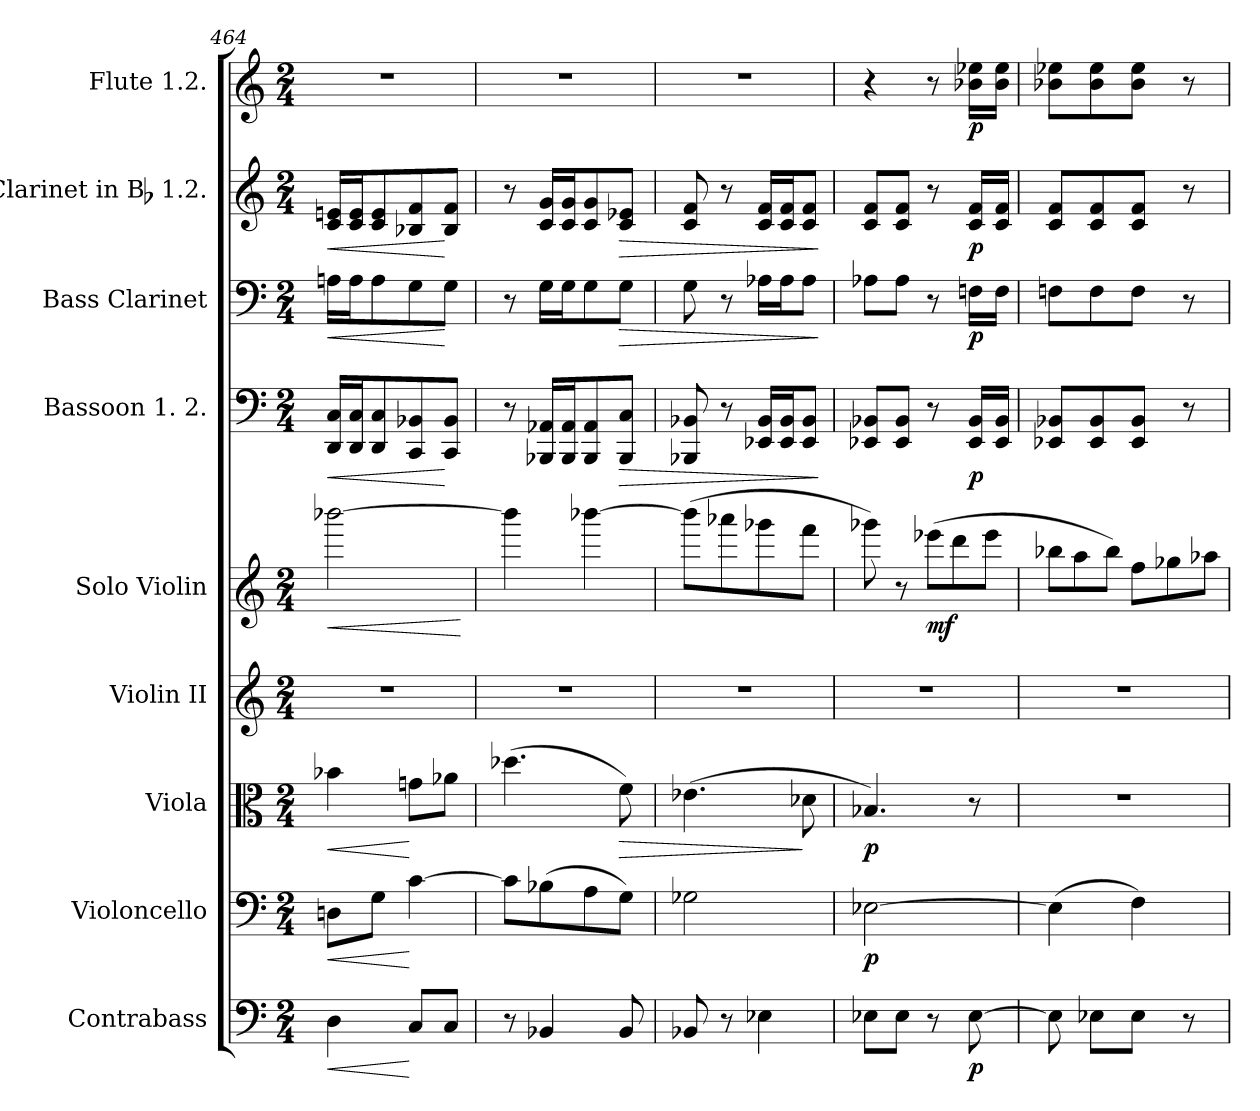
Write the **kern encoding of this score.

**kern	**dynam	**kern	**dynam	**kern	**dynam	**kern	**kern	**dynam	**kern	**dynam	**kern	**dynam	**kern	**dynam	**kern	**dynam
*part9	*part9	*part8	*part8	*part7	*part7	*part6	*part5	*part5	*part4	*part4	*part3	*part3	*part2	*part2	*part1	*part1
*staff9	*staff9	*staff8	*staff8	*staff7	*staff7	*staff6	*staff5	*staff5	*staff4	*staff4	*staff3	*staff3	*staff2	*staff2	*staff1	*staff1
*I"Contrabass	*	*I"Violoncello	*	*I"Viola	*	*I"Violin II	*I"Solo Violin	*	*I"Bassoon 1. 2.	*	*I"Bass Clarinet	*	*I"Clarinet in Bb 1.2.	*	*I"Flute 1.2.	*
*I'Cb.	*	*I'Vc.	*	*I'Vla.	*	*I'Vln. 2	*I'Vln.	*	*I'Bsn.	*	*I'B. Cl.	*	*I'Cl.	*	*I'Fl.	*
*clefF4	*	*clefF4	*	*clefC3	*	*clefG2	*clefG2	*	*clefF4	*	*clefF4	*	*clefG2	*	*clefG2	*
*ITrd7c12	*	*	*	*	*	*	*	*	*	*	*ITrd1c2	*	*ITrd1c2	*	*	*
*k[]	*	*k[]	*	*k[]	*	*k[]	*k[]	*	*k[]	*	*	*	*k[b-e-]	*	*k[]	*
*M2/4	*	*M2/4	*	*M2/4	*	*M2/4	*M2/4	*	*M2/4	*	*M2/4	*	*M2/4	*	*M2/4	*
=464	=464	=464	=464	=464	=464	=464	=464	=464	=464	=464	=464	=464	=464	=464	=464	=464
!	!LO:HP:b	!	!LO:HP:b	!	!LO:HP:b	!	!	!LO:HP:b	!	!LO:HP:b	!	!LO:HP:b	!	!LO:HP:b	!	!
4DD	<	8DnL	<	4b-X	<	2r	[2bbb-X	<	16DD 16CLL	<	16GnLL	<	16B- 16dnLL	<	2r	.
.	.	.	.	.	.	.	.	.	16DD 16CJ	.	16GJ	.	16B- 16dJ	.	.	.
.	.	8GJ	.	.	.	.	.	.	8DD 8C	.	8G	.	8B- 8d	.	.	.
8CCL	[	[4c	[	8gnL	[	.	.	.	8CC 8BB-X	.	8F	.	8A-X 8e-	.	.	.
8CCJ	.	.	.	8a-XJ	.	.	.	.	8CC 8BB-J	[	8FJ	[	8A- 8e-J	[	.	.
.	.	.	.	.	.	.	.	[	.	.	.	.	.	.	.	.
=465	=465	=465	=465	=465	=465	=465	=465	=465	=465	=465	=465	=465	=465	=465	=465	=465
8r	.	8cL]	.	(4.dd-X	.	2r	4bbb-]	.	8r	.	8r	.	8r	.	2r	.
4BBB-X	.	(8B-X	.	.	.	.	.	.	16BBB-X 16AA-XLL	.	16FLL	.	16B- 16fLL	.	.	.
.	.	.	.	.	.	.	.	.	16BBB- 16AA-J	.	16FJ	.	16B- 16fJ	.	.	.
.	.	8A	.	.	.	.	[4bbb-X	.	8BBB- 8AA-	.	8F	.	8B- 8f	.	.	.
!	!	!	!	!	!LO:HP:b	!	!	!	!	!LO:HP:b	!	!LO:HP:b	!	!LO:HP:b	!	!
8BBB-	.	8GJ)	.	8f)	>	.	.	.	8BBB- 8CJ	>	8FJ	>	8B- 8d-XJ	>	.	.
=466	=466	=466	=466	=466	=466	=466	=466	=466	=466	=466	=466	=466	=466	=466	=466	=466
8BBB-X	.	2G-X	.	(4.e-X	.	2r	(8bbb-L]	.	8BBB-X 8BB-X	.	8F	.	8B- 8e-	.	2r	.
8r	.	.	.	.	.	.	8aaa-X	.	8r	.	8r	.	8r	.	.	.
4EE-X	.	.	.	.	.	.	8ggg-X	.	16EE-X 16BB-LL	.	16G-XLL	.	16B- 16e-LL	.	.	.
.	.	.	.	.	.	.	.	.	16EE- 16BB-J	.	16G-J	.	16B- 16e-J	.	.	.
.	.	.	.	8d-X	]	.	8fffJ	.	8EE- 8BB-J	.	8G-J	.	8B- 8e-J	.	.	.
.	.	.	.	.	.	.	.	.	.	]	.	]	.	]	.	.
=467	=467	=467	=467	=467	=467	=467	=467	=467	=467	=467	=467	=467	=467	=467	=467	=467
8EE-XL	.	[2E-X	p	4.B-X)	p	2r	8ggg-X)	.	8EE-X 8BB-XL	.	8G-XL	.	8B- 8e-L	.	4r	.
8EE-J	.	.	.	.	.	.	8r	.	8EE- 8BB-J	.	8G-J	.	8B- 8e-J	.	.	.
*	*	*	*	*	*	*	*Xtuplet	*	*	*	*	*	*	*	*	*
8r	.	.	.	.	.	.	(12eee-XL	mf	8r	.	8r	.	8r	.	8r	.
.	.	.	.	.	.	.	12ddd	.	.	.	.	.	.	.	.	.
[8EE-	p	.	.	8r	.	.	.	.	16EE- 16BB-LL	p	16E-XLL	p	16B- 16e-LL	p	16b-X 16ee-XLL	p
.	.	.	.	.	.	.	12eee-J	.	.	.	.	.	.	.	.	.
.	.	.	.	.	.	.	.	.	16EE- 16BB-JJ	.	16E-JJ	.	16B- 16e-JJ	.	16b- 16ee-JJ	.
=468	=468	=468	=468	=468	=468	=468	=468	=468	=468	=468	=468	=468	=468	=468	=468	=468
8EE-]	.	(4E-]	.	2r	.	2r	12bb-XL	.	8EE-X 8BB-XL	.	8E-XL	.	8B- 8e-L	.	8b-X 8ee-XL	.
.	.	.	.	.	.	.	12aa	.	.	.	.	.	.	.	.	.
8EE-XL	.	.	.	.	.	.	.	.	8EE- 8BB-	.	8E-	.	8B- 8e-	.	8b- 8ee-	.
.	.	.	.	.	.	.	12bb-J)	.	.	.	.	.	.	.	.	.
8EE-J	.	4F)	.	.	.	.	12ffL	.	8EE- 8BB-J	.	8E-J	.	8B- 8e-J	.	8b- 8ee-J	.
.	.	.	.	.	.	.	12gg-X	.	.	.	.	.	.	.	.	.
8r	.	.	.	.	.	.	.	.	8r	.	8r	.	8r	.	8r	.
.	.	.	.	.	.	.	12aa-XJ	.	.	.	.	.	.	.	.	.
=	=	=	=	=	=	=	=	=	=	=	=	=	=	=	=	=
*-	*-	*-	*-	*-	*-	*-	*-	*-	*-	*-	*-	*-	*-	*-	*-	*-
